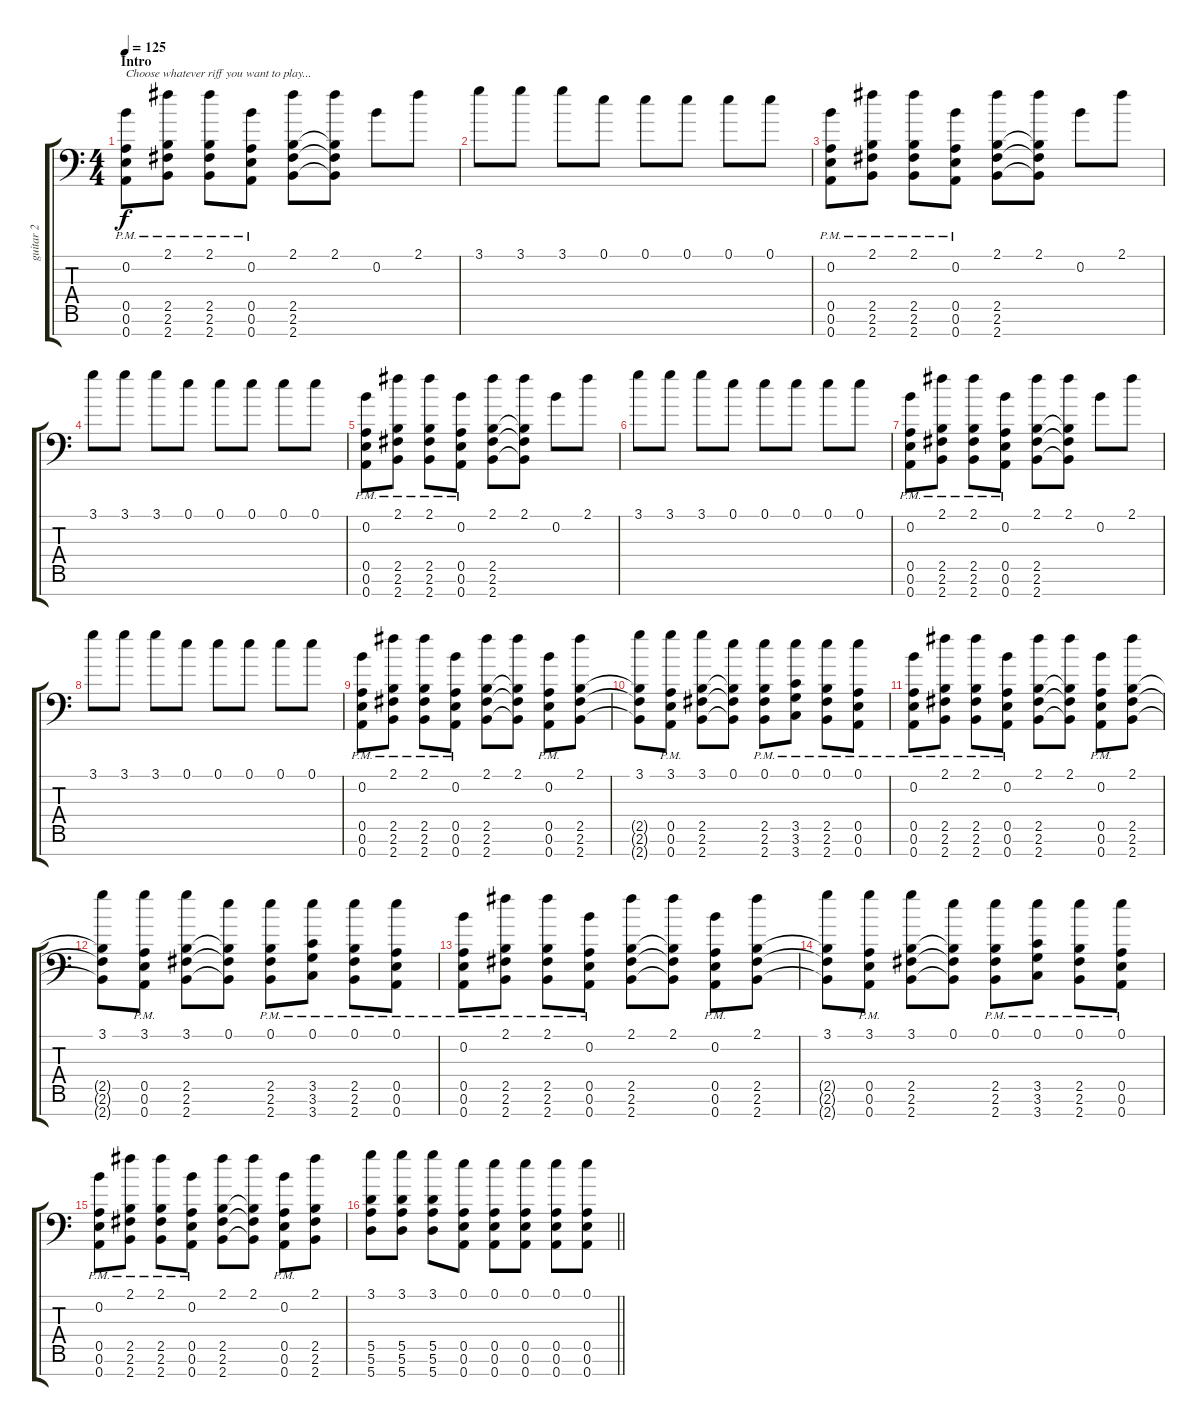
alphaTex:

\track ("guitar 2" "guitar 2") {instrument distortionguitar}
\staff {score tabs}
\tuning (E4 B3 G3 D3 A2 E2 A1) {hide}
\ts (4 4)
\section ("" "Intro")
\tempo 125
\clef f4
\ks c
(0.2 0.5{pm} 0.6{pm} 0.7{pm}).8{txt "Choose whatever riff you want to play..." dy f instrument distortionguitar} (2.1 2.5{pm} 2.6{pm} 2.7{pm}).8 (2.1 2.5{pm} 2.6{pm} 2.7{pm}).8 (0.2 0.5{pm} 0.6{pm} 0.7{pm}).8 (2.1 2.5 2.6 2.7).8 (2.1 2.5{t} 2.6{t} 2.7{t}).8 0.2.8 2.1.8 |
3.1.8 3.1.8 3.1.8 0.1.8 0.1.8 0.1.8 0.1.8 0.1.8 |
(0.2 0.5{pm} 0.6{pm} 0.7{pm}).8 (2.1 2.5{pm} 2.6{pm} 2.7{pm}).8 (2.1 2.5{pm} 2.6{pm} 2.7{pm}).8 (0.2 0.5{pm} 0.6{pm} 0.7{pm}).8 (2.1 2.5 2.6 2.7).8 (2.1 2.5{t} 2.6{t} 2.7{t}).8 0.2.8 2.1.8 |
3.1.8 3.1.8 3.1.8 0.1.8 0.1.8 0.1.8 0.1.8 0.1.8 |
(0.2 0.5{pm} 0.6{pm} 0.7{pm}).8 (2.1 2.5{pm} 2.6{pm} 2.7{pm}).8 (2.1 2.5{pm} 2.6{pm} 2.7{pm}).8 (0.2 0.5{pm} 0.6{pm} 0.7{pm}).8 (2.1 2.5 2.6 2.7).8 (2.1 2.5{t} 2.6{t} 2.7{t}).8 0.2.8 2.1.8 |
3.1.8 3.1.8 3.1.8 0.1.8 0.1.8 0.1.8 0.1.8 0.1.8 |
(0.2 0.5{pm} 0.6{pm} 0.7{pm}).8 (2.1 2.5{pm} 2.6{pm} 2.7{pm}).8 (2.1 2.5{pm} 2.6{pm} 2.7{pm}).8 (0.2 0.5{pm} 0.6{pm} 0.7{pm}).8 (2.1 2.5 2.6 2.7).8 (2.1 2.5{t} 2.6{t} 2.7{t}).8 0.2.8 2.1.8 |
3.1.8 3.1.8 3.1.8 0.1.8 0.1.8 0.1.8 0.1.8 0.1.8 |
(0.2 0.5{pm} 0.6{pm} 0.7{pm}).8 (2.1 2.5{pm} 2.6{pm} 2.7{pm}).8 (2.1 2.5{pm} 2.6{pm} 2.7{pm}).8 (0.2 0.5{pm} 0.6{pm} 0.7{pm}).8 (2.1 2.5 2.6 2.7).8 (2.1 2.5{t} 2.6{t} 2.7{t}).8 (0.2 0.5{pm} 0.6{pm} 0.7{pm}).8 (2.1 2.5 2.6 2.7).8 |
(3.1 2.5{t} 2.6{t} 2.7{t}).8 (3.1 0.5{pm} 0.6{pm} 0.7{pm}).8 (3.1 2.5 2.6 2.7).8 (0.1 2.5{t} 2.6{t} 2.7{t}).8 (0.1 2.5{pm} 2.6{pm} 2.7{pm}).8 (0.1 3.5{pm} 3.6{pm} 3.7{pm}).8 (0.1 2.5{pm} 2.6{pm} 2.7{pm}).8 (0.1 0.5{pm} 0.6{pm} 0.7{pm}).8 |
(0.2 0.5{pm} 0.6{pm} 0.7{pm}).8 (2.1 2.5{pm} 2.6{pm} 2.7{pm}).8 (2.1 2.5{pm} 2.6{pm} 2.7{pm}).8 (0.2 0.5{pm} 0.6{pm} 0.7{pm}).8 (2.1 2.5 2.6 2.7).8 (2.1 2.5{t} 2.6{t} 2.7{t}).8 (0.2 0.5{pm} 0.6{pm} 0.7{pm}).8 (2.1 2.5 2.6 2.7).8 |
(3.1 2.5{t} 2.6{t} 2.7{t}).8 (3.1 0.5{pm} 0.6{pm} 0.7{pm}).8 (3.1 2.5 2.6 2.7).8 (0.1 2.5{t} 2.6{t} 2.7{t}).8 (0.1 2.5{pm} 2.6{pm} 2.7{pm}).8 (0.1 3.5{pm} 3.6{pm} 3.7{pm}).8 (0.1 2.5{pm} 2.6{pm} 2.7{pm}).8 (0.1 0.5{pm} 0.6{pm} 0.7{pm}).8 |
(0.2 0.5{pm} 0.6{pm} 0.7{pm}).8 (2.1 2.5{pm} 2.6{pm} 2.7{pm}).8 (2.1 2.5{pm} 2.6{pm} 2.7{pm}).8 (0.2 0.5{pm} 0.6{pm} 0.7{pm}).8 (2.1 2.5 2.6 2.7).8 (2.1 2.5{t} 2.6{t} 2.7{t}).8 (0.2 0.5{pm} 0.6{pm} 0.7{pm}).8 (2.1 2.5 2.6 2.7).8 |
(3.1 2.5{t} 2.6{t} 2.7{t}).8 (3.1 0.5{pm} 0.6{pm} 0.7{pm}).8 (3.1 2.5 2.6 2.7).8 (0.1 2.5{t} 2.6{t} 2.7{t}).8 (0.1 2.5{pm} 2.6{pm} 2.7{pm}).8 (0.1 3.5{pm} 3.6{pm} 3.7{pm}).8 (0.1 2.5{pm} 2.6{pm} 2.7{pm}).8 (0.1 0.5{pm} 0.6{pm} 0.7{pm}).8 |
(0.2 0.5{pm} 0.6{pm} 0.7{pm}).8 (2.1 2.5{pm} 2.6{pm} 2.7{pm}).8 (2.1 2.5{pm} 2.6{pm} 2.7{pm}).8 (0.2 0.5{pm} 0.6{pm} 0.7{pm}).8 (2.1 2.5 2.6 2.7).8 (2.1 2.5{t} 2.6{t} 2.7{t}).8 (0.2 0.5{pm} 0.6{pm} 0.7{pm}).8 (2.1 2.5 2.6 2.7).8 |
\barLineRight lightlight
(3.1 5.5 5.6 5.7).8 (3.1 5.5 5.6 5.7).8 (3.1 5.5 5.6 5.7).8 (0.1 0.5 0.6 0.7).8 (0.1 0.5 0.6 0.7).8 (0.1 0.5 0.6 0.7).8 (0.1 0.5 0.6 0.7).8 (0.1 0.5 0.6 0.7).8
